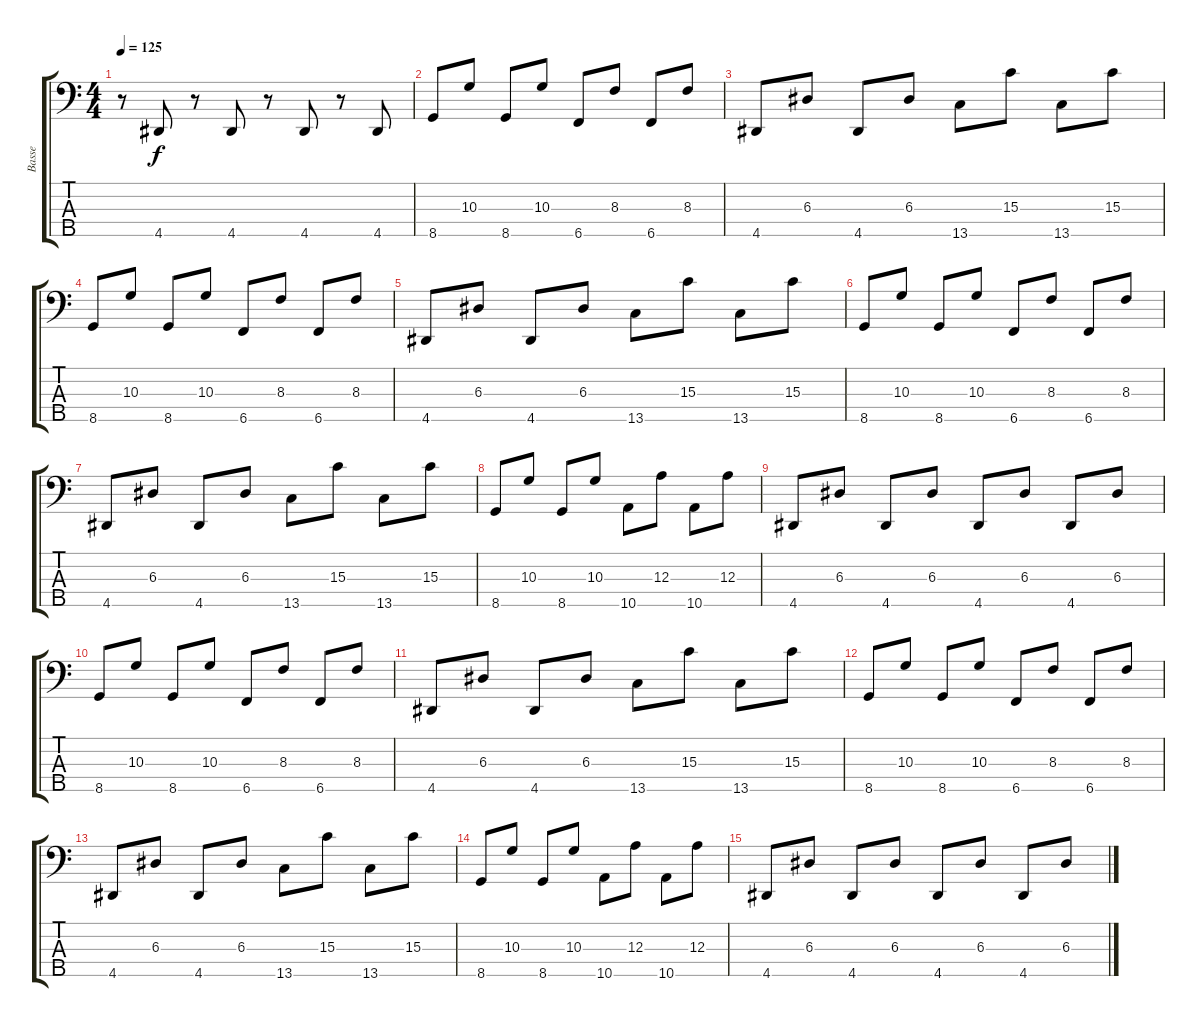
\track ("Basse" "Basse") {instrument electricbasspick}
\staff {score tabs}
\tuning (G2 D2 A1 E1 B0) {hide}
\ts (4 4)
\tempo 125
\clef f4
\ks c
r.8{dy f} 4.5.8 r.8 4.5.8 r.8 4.5.8 r.8 4.5.8 |
8.5.8 10.3.8 8.5.8 10.3.8 6.5.8 8.3.8 6.5.8 8.3.8 |
4.5.8 6.3.8 4.5.8 6.3.8 13.5.8 15.3.8 13.5.8 15.3.8 |
8.5.8 10.3.8 8.5.8 10.3.8 6.5.8 8.3.8 6.5.8 8.3.8 |
4.5.8 6.3.8 4.5.8 6.3.8 13.5.8 15.3.8 13.5.8 15.3.8 |
8.5.8 10.3.8 8.5.8 10.3.8 6.5.8 8.3.8 6.5.8 8.3.8 |
4.5.8 6.3.8 4.5.8 6.3.8 13.5.8 15.3.8 13.5.8 15.3.8 |
8.5.8 10.3.8 8.5.8 10.3.8 10.5.8 12.3.8 10.5.8 12.3.8 |
4.5.8 6.3.8 4.5.8 6.3.8 4.5.8 6.3.8 4.5.8 6.3.8 |
8.5.8 10.3.8 8.5.8 10.3.8 6.5.8 8.3.8 6.5.8 8.3.8 |
4.5.8 6.3.8 4.5.8 6.3.8 13.5.8 15.3.8 13.5.8 15.3.8 |
8.5.8 10.3.8 8.5.8 10.3.8 6.5.8 8.3.8 6.5.8 8.3.8 |
4.5.8 6.3.8 4.5.8 6.3.8 13.5.8 15.3.8 13.5.8 15.3.8 |
8.5.8 10.3.8 8.5.8 10.3.8 10.5.8 12.3.8 10.5.8 12.3.8 |
4.5.8 6.3.8 4.5.8 6.3.8 4.5.8 6.3.8 4.5.8 6.3.8
